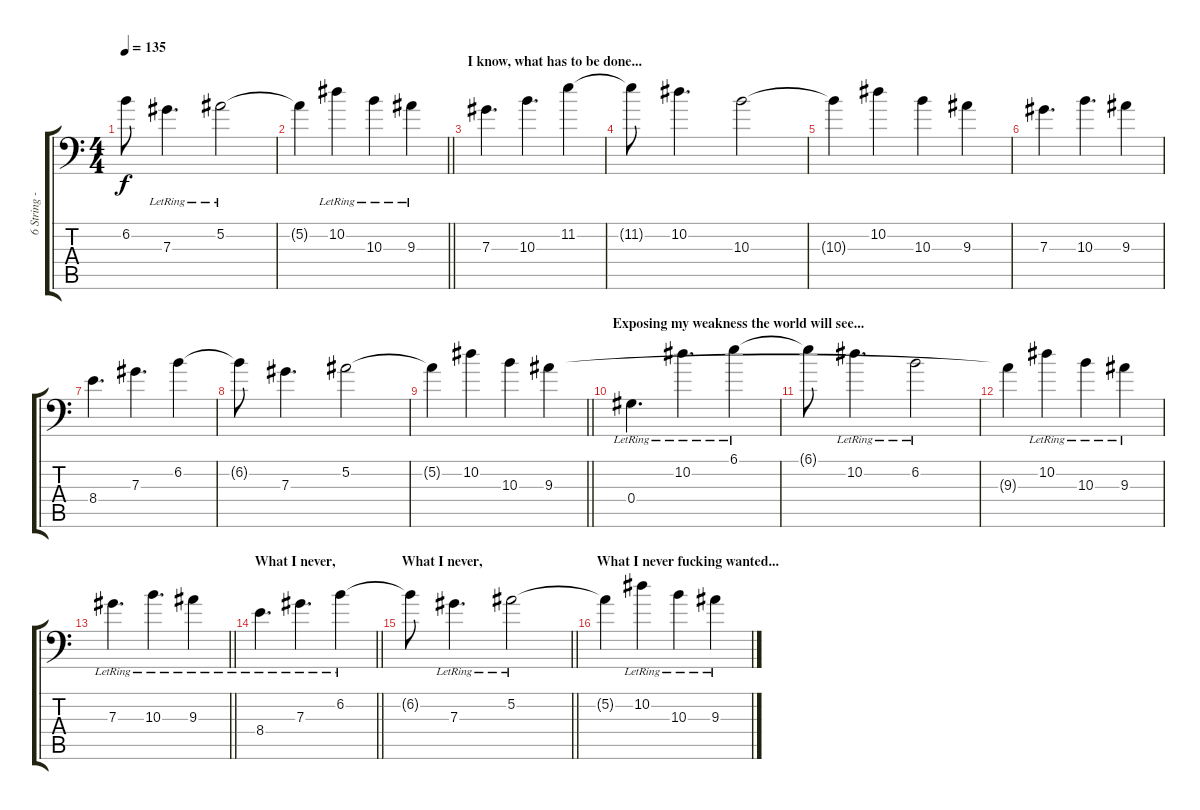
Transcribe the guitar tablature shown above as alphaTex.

\track ("6 String - Jon" "6 String -") {instrument acousticguitarsteel}
\staff {score tabs}
\tuning (Bb3 F3 Db3 Ab2 Eb2 Ab1) {hide}
\ts (4 4)
\tempo 135
\clef f4
\ks c
6.2{t}.8{dy f} 7.3{lr}.4{d} 5.2{lr}.2 |
\barLineRight lightlight
5.2{t}.4 10.2{lr}.4 10.3{lr}.4 9.3{lr}.4 |
\section ("" "I know, what has to be done...")
7.3.4{d instrument acousticguitarnylon} 10.3.4{d} 11.2.4 |
11.2{t}.8 10.2.4{d} 10.3.2 |
10.3{t}.4 10.2.4 10.3.4 9.3.4 |
7.3.4{d} 10.3.4{d} 9.3.4 |
8.4.4{d} 7.3.4{d} 6.2.4 |
6.2{t}.8 7.3.4{d} 5.2.2 |
\barLineRight lightlight
5.2{t}.4 10.2.4 10.3.4 9.3.4 |
\section ("" "Exposing my weakness the world will see...")
0.4{lr}.4{d instrument acousticguitarnylon} 10.2{lr}.4{d} 6.1{lr}.4 |
6.1{t}.8 10.2{lr}.4{d} 6.2{lr}.2 |
9.3{t}.4 10.2{lr}.4 10.3{lr}.4 9.3{lr}.4 |
\barLineRight lightlight
7.3{lr}.4{d} 10.3{lr}.4{d} 9.3{lr}.4 |
\section ("" "What I never,")
\barLineRight lightlight
8.4{lr}.4{d} 7.3{lr}.4{d} 6.2{lr}.4 |
\section ("" "What I never,")
\barLineRight lightlight
6.2{t}.8 7.3{lr}.4{d} 5.2{lr}.2 |
\section ("" "What I never fucking wanted...")
5.2{t}.4 10.2{lr}.4 10.3{lr}.4 9.3{lr}.4
